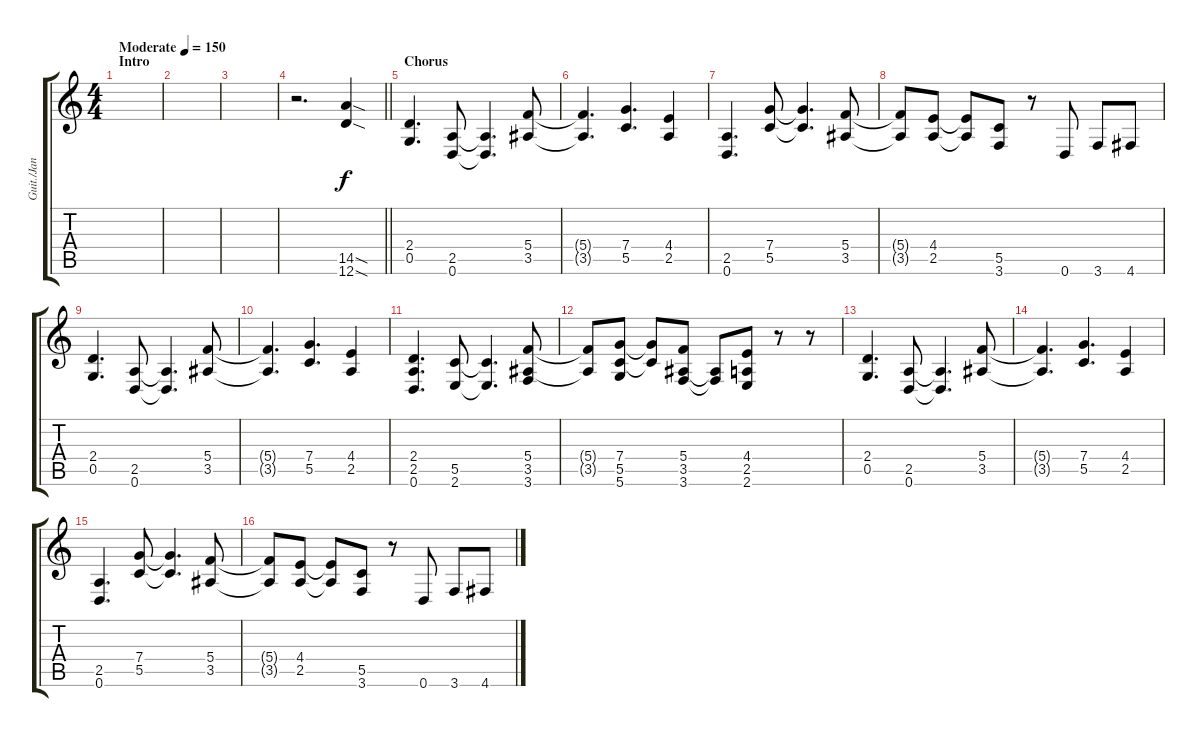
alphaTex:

\track ("Guit./Jan Standard D" "Guit./Jan ") {instrument distortionguitar}
\staff {score tabs}
\tuning (D4 A3 F3 C3 G2 D2) {hide}
\ts (4 4)
\section ("" "Intro")
\tempo (150 "Moderate")
\clef g2
\ks c
|
|
|
\barLineRight lightlight
r.2{d} (14.5{sod} 12.6{sod}).4 |
\section ("" "Chorus")
(2.4 0.5).4{d} (2.5 0.6).8 (2.5{t} 0.6{t}).4{d} (5.4 3.5).8 |
(5.4{t} 3.5{t}).4{d} (7.4 5.5).4{d} (4.4 2.5).4 |
(2.5 0.6).4{d} (7.4 5.5).8 (7.4{t} 5.5{t}).4{d} (5.4 3.5).8 |
(5.4{t} 3.5{t}).8 (4.4 2.5).8 (4.4{t} 2.5{t}).8 (5.5 3.6).8 r.8 0.6.8 3.6.8 4.6.8 |
(2.4 0.5).4{d} (2.5 0.6).8 (2.5{t} 0.6{t}).4{d} (5.4 3.5).8 |
(5.4{t} 3.5{t}).4{d} (7.4 5.5).4{d} (4.4 2.5).4 |
(2.4 2.5 0.6).4{d} (5.5 2.6).8 (5.5{t} 2.6{t}).4{d} (5.4 3.5 3.6).8 |
(5.4{t} 3.5{t}).8 (7.4 5.5 5.6).8 (7.4{t} 5.5{t}).8 (5.4 3.5 3.6).8 (3.5{t} 3.6{t}).8 (4.4 2.5 2.6).8 r.8 r.8 |
(2.4 0.5).4{d} (2.5 0.6).8 (2.5{t} 0.6{t}).4{d} (5.4 3.5).8 |
(5.4{t} 3.5{t}).4{d} (7.4 5.5).4{d} (4.4 2.5).4 |
(2.5 0.6).4{d} (7.4 5.5).8 (7.4{t} 5.5{t}).4{d} (5.4 3.5).8 |
(5.4{t} 3.5{t}).8 (4.4 2.5).8 (4.4{t} 2.5{t}).8 (5.5 3.6).8 r.8 0.6.8 3.6.8 4.6.8
